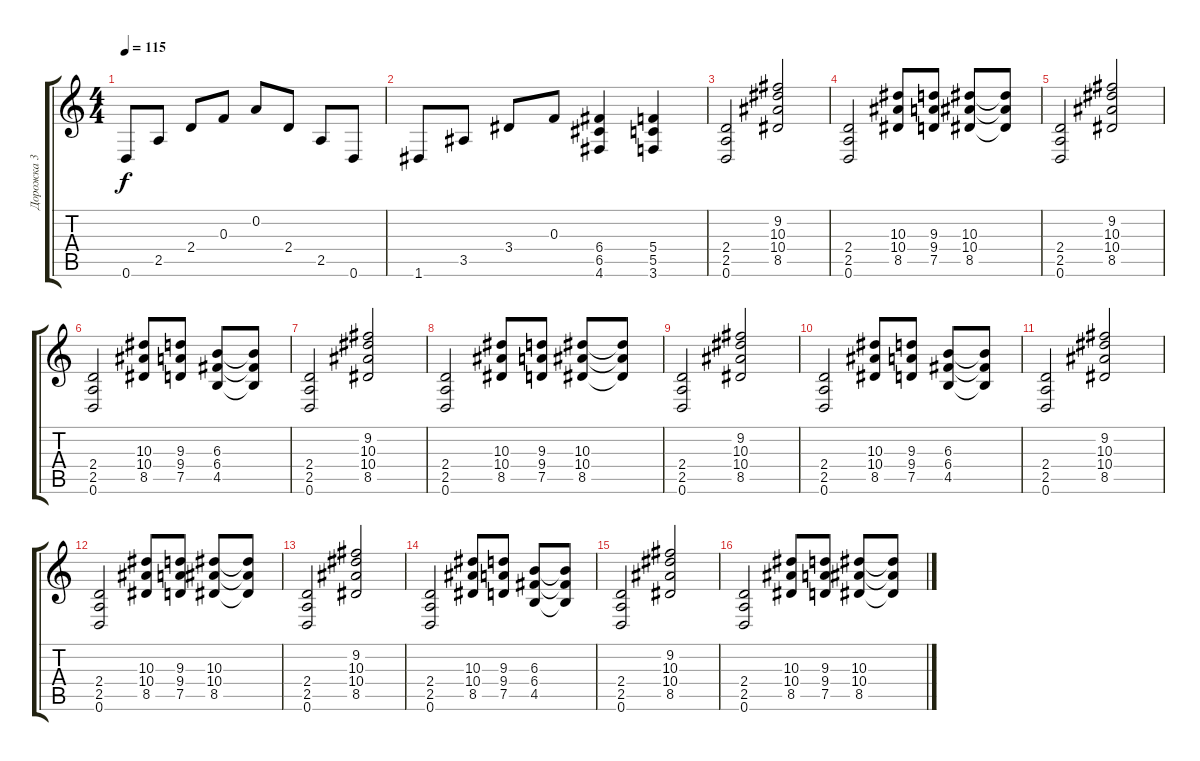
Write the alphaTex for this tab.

\track ("Дорожка 3" "Дорожка 3") {instrument distortionguitar}
\staff {score tabs}
\tuning (D4 A3 F3 C3 G2 D2) {hide}
\ts (4 4)
\tempo 115
\clef g2
\ks c
0.6.8{dy f} 2.5.8 2.4.8 0.3.8 0.2.8 2.4.8 2.5.8 0.6.8 |
1.6.8 3.5.8 3.4.8 0.3.8 (6.4 6.5 4.6).4 (5.4 5.5 3.6).4 |
(2.4 2.5 0.6).2 (9.2 10.3 10.4 8.5).2 |
(2.4 2.5 0.6).2 (10.3 10.4 8.5).8 (9.3 9.4 7.5).8 (10.3 10.4 8.5).8 (10.3{t} 10.4{t} 8.5{t}).8 |
(2.4 2.5 0.6).2 (9.2 10.3 10.4 8.5).2 |
(2.4 2.5 0.6).2 (10.3 10.4 8.5).8 (9.3 9.4 7.5).8 (6.3 6.4 4.5).8 (6.3{t} 6.4{t} 4.5{t}).8 |
(2.4 2.5 0.6).2 (9.2 10.3 10.4 8.5).2 |
(2.4 2.5 0.6).2 (10.3 10.4 8.5).8 (9.3 9.4 7.5).8 (10.3 10.4 8.5).8 (10.3{t} 10.4{t} 8.5{t}).8 |
(2.4 2.5 0.6).2 (9.2 10.3 10.4 8.5).2 |
(2.4 2.5 0.6).2 (10.3 10.4 8.5).8 (9.3 9.4 7.5).8 (6.3 6.4 4.5).8 (6.3{t} 6.4{t} 4.5{t}).8 |
(2.4 2.5 0.6).2 (9.2 10.3 10.4 8.5).2 |
(2.4 2.5 0.6).2 (10.3 10.4 8.5).8 (9.3 9.4 7.5).8 (10.3 10.4 8.5).8 (10.3{t} 10.4{t} 8.5{t}).8 |
(2.4 2.5 0.6).2 (9.2 10.3 10.4 8.5).2 |
(2.4 2.5 0.6).2 (10.3 10.4 8.5).8 (9.3 9.4 7.5).8 (6.3 6.4 4.5).8 (6.3{t} 6.4{t} 4.5{t}).8 |
(2.4 2.5 0.6).2 (9.2 10.3 10.4 8.5).2 |
(2.4 2.5 0.6).2 (10.3 10.4 8.5).8 (9.3 9.4 7.5).8 (10.3 10.4 8.5).8 (10.3{t} 10.4{t} 8.5{t}).8
